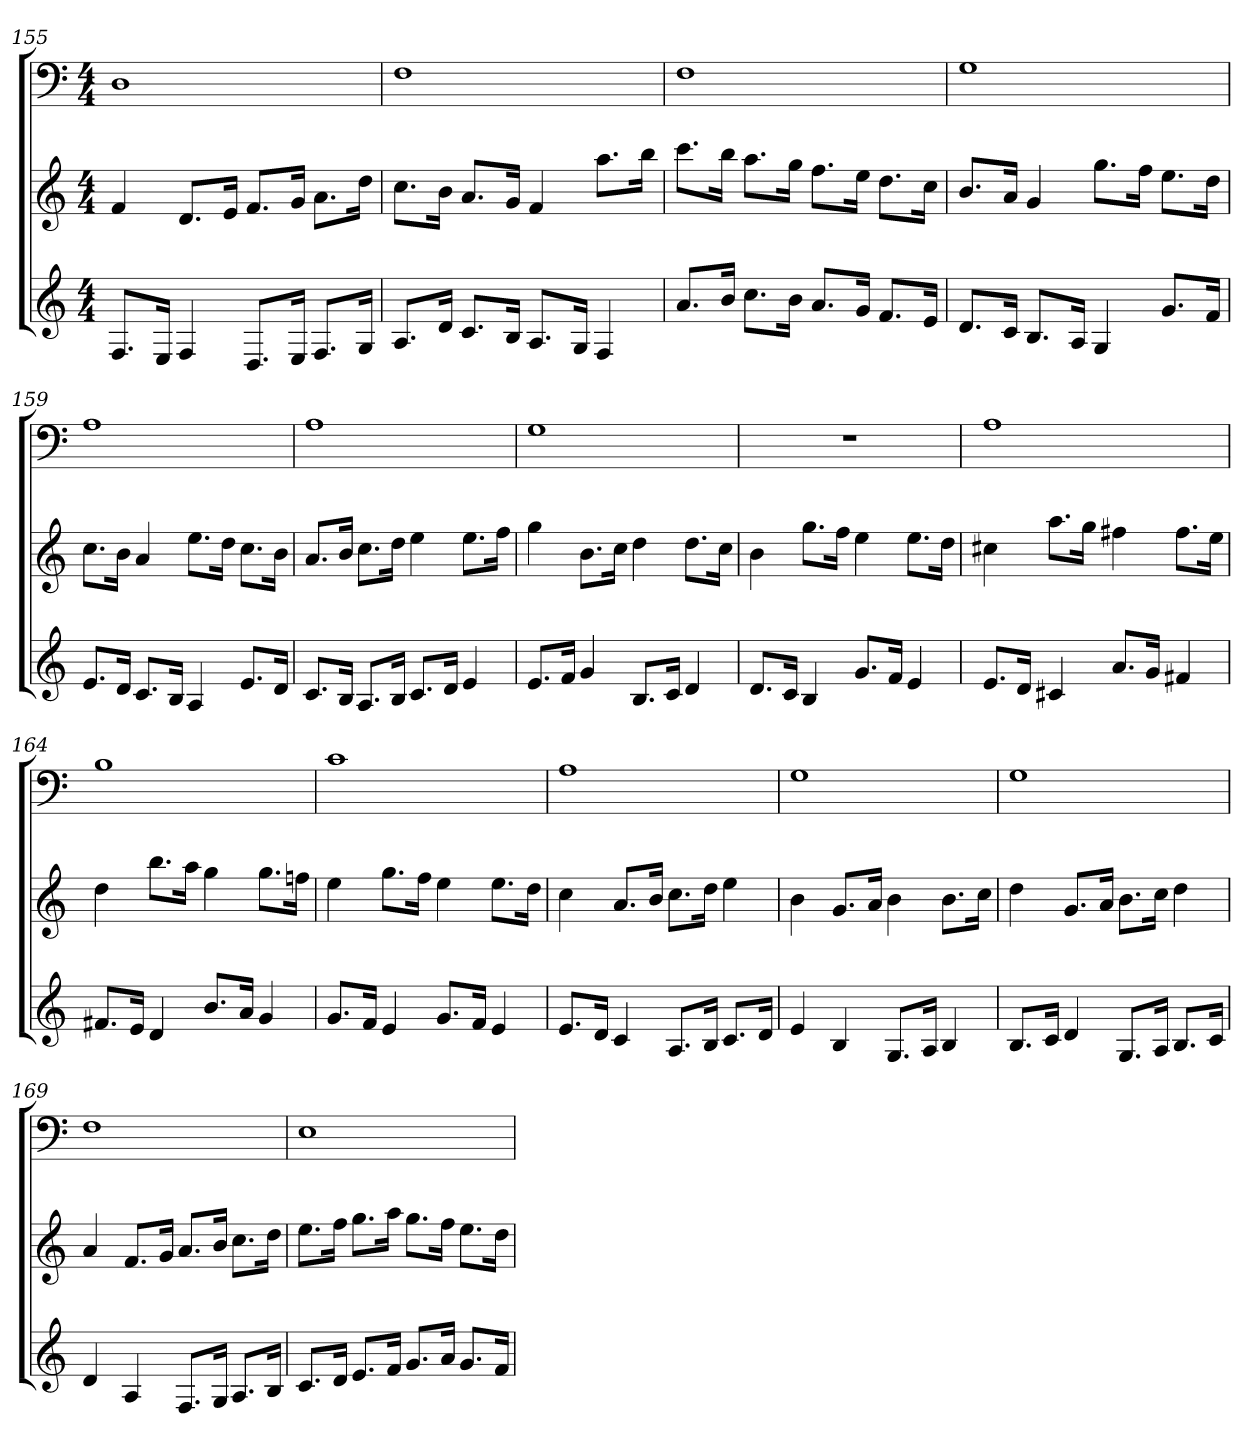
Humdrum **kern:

**kern	**kern	**kern
*part3	*part2	*part1
*staff3	*staff2	*staff1
*k[]	*k[]	*k[]
*M4/4	*M4/4	*M4/4
=155	=155	=155
8.FL	4f	1D
16EJk	.	.
4F	8.dL	.
.	16eJk	.
8.DL	8.fL	.
16EJk	16gJk	.
8.FL	8.aL	.
16GJk	16ddJk	.
=156	=156	=156
8.AL	8.ccL	1F
16dJk	16bJk	.
8.cL	8.aL	.
16BJk	16gJk	.
8.AL	4f	.
16GJk	.	.
4F	8.aaL	.
.	16bbJk	.
=157	=157	=157
8.aL	8.cccL	1F
16bJk	16bbJk	.
8.ccL	8.aaL	.
16bJk	16ggJk	.
8.aL	8.ffL	.
16gJk	16eeJk	.
8.fL	8.ddL	.
16eJk	16ccJk	.
=158	=158	=158
8.dL	8.bL	1G
16cJk	16aJk	.
8.BL	4g	.
16AJk	.	.
4G	8.ggL	.
.	16ffJk	.
8.gL	8.eeL	.
16fJk	16ddJk	.
=159	=159	=159
8.eL	8.ccL	1A
16dJk	16bJk	.
8.cL	4a	.
16BJk	.	.
4A	8.eeL	.
.	16ddJk	.
8.eL	8.ccL	.
16dJk	16bJk	.
=160	=160	=160
8.cL	8.aL	1A
16BJk	16bJk	.
8.AL	8.ccL	.
16BJk	16ddJk	.
8.cL	4ee	.
16dJk	.	.
4e	8.eeL	.
.	16ffJk	.
=161	=161	=161
8.eL	4gg	1G
16fJk	.	.
4g	8.bL	.
.	16ccJk	.
8.BL	4dd	.
16cJk	.	.
4d	8.ddL	.
.	16ccJk	.
=162	=162	=162
8.dL	4b	1r
16cJk	.	.
4B	8.ggL	.
.	16ffJk	.
8.gL	4ee	.
16fJk	.	.
4e	8.eeL	.
.	16ddJk	.
=163	=163	=163
8.eL	4cc#X	1A
16dJk	.	.
4c#X	8.aaL	.
.	16ggJk	.
8.aL	4ff#X	.
16gJk	.	.
4f#X	8.ff#L	.
.	16eeJk	.
=164	=164	=164
8.f#XL	4dd	1B
16eJk	.	.
4d	8.bbL	.
.	16aaJk	.
8.bL	4gg	.
16aJk	.	.
4g	8.ggL	.
.	16ffnJk	.
=165	=165	=165
8.gL	4ee	1c
16fJk	.	.
4e	8.ggL	.
.	16ffJk	.
8.gL	4ee	.
16fJk	.	.
4e	8.eeL	.
.	16ddJk	.
=166	=166	=166
8.eL	4cc	1A
16dJk	.	.
4c	8.aL	.
.	16bJk	.
8.AL	8.ccL	.
16BJk	16ddJk	.
8.cL	4ee	.
16dJk	.	.
=167	=167	=167
4e	4b	1G
4B	8.gL	.
.	16aJk	.
8.GL	4b	.
16AJk	.	.
4B	8.bL	.
.	16ccJk	.
=168	=168	=168
8.BL	4dd	1G
16cJk	.	.
4d	8.gL	.
.	16aJk	.
8.GL	8.bL	.
16AJk	16ccJk	.
8.BL	4dd	.
16cJk	.	.
=169	=169	=169
4d	4a	1F
4A	8.fL	.
.	16gJk	.
8.FL	8.aL	.
16GJk	16bJk	.
8.AL	8.ccL	.
16BJk	16ddJk	.
=170	=170	=170
8.cL	8.eeL	1E
16dJk	16ffJk	.
8.eL	8.ggL	.
16fJk	16aaJk	.
8.gL	8.ggL	.
16aJk	16ffJk	.
8.gL	8.eeL	.
16fJk	16ddJk	.
=	=	=
*-	*-	*-
